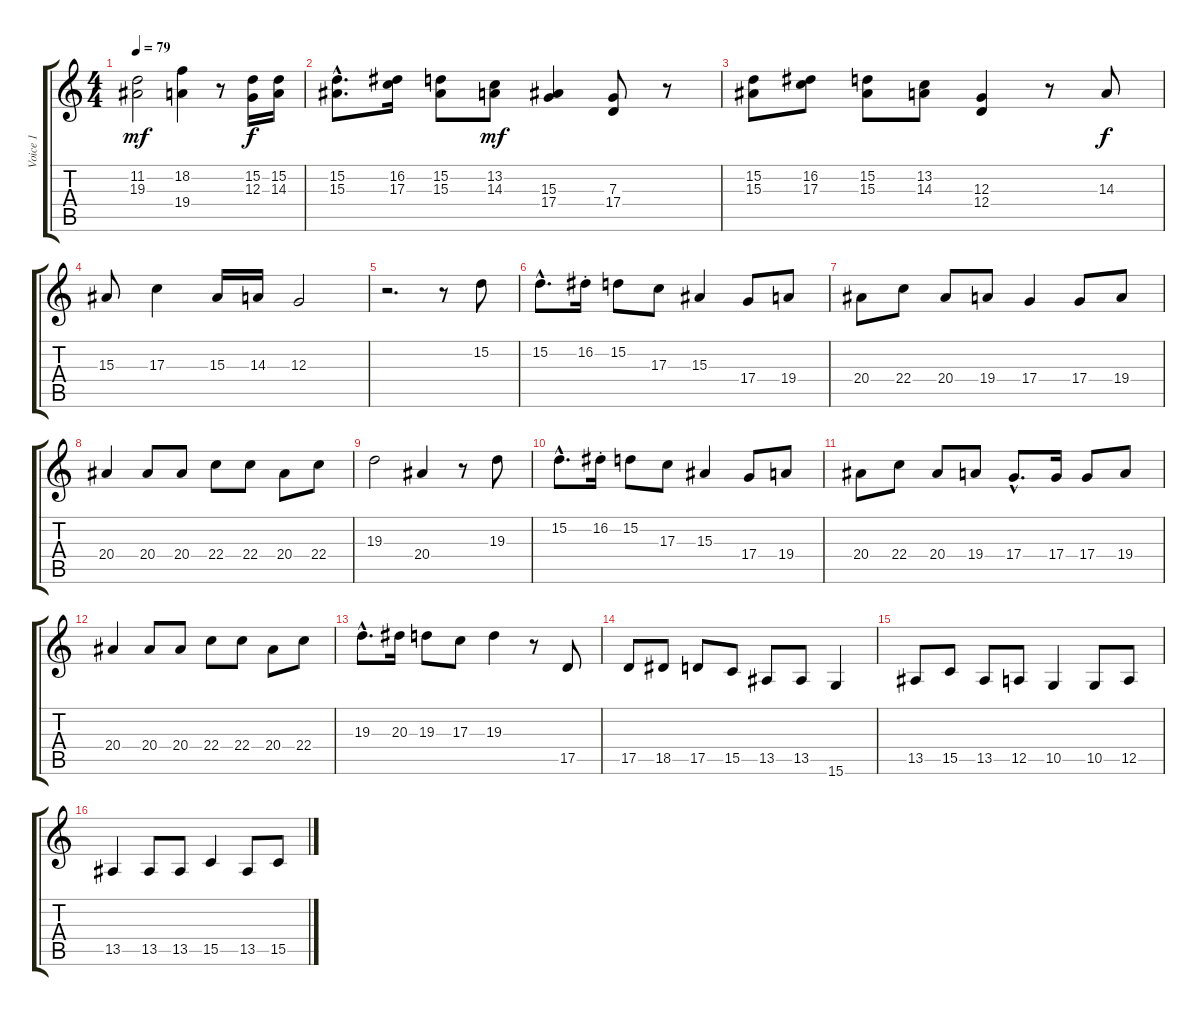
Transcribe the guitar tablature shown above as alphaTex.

\track ("Voice 1" "Voice 1") {instrument clarinet}
\staff {score tabs}
\tuning (E4 B3 G3 D3 A2 E2) {hide}
\ts (4 4)
\tempo 79
\clef g2
\ks c
(11.2 19.3).2{dy mf} (18.2 19.4).4 r.8 (15.2 12.3).16{dy f} (15.2 14.3).16 |
(15.2{hac} 15.3{hac}).8{d} (16.2 17.3).16 (15.2 15.3).8 (13.2 14.3).8{dy mf} (15.3 17.4).4 (7.3 17.4).8 r.8 |
(15.2 15.3).8 (16.2 17.3).8 (15.2 15.3).8 (13.2 14.3).8 (12.3 12.4).4 r.8 14.3.8{dy f} |
15.3.8 17.3.4 15.3.16 14.3.16 12.3.2 |
r.2{d} r.8 15.2.8{volume 16 instrument synthvoice} |
15.2{hac}.8{d} 16.2{st}.16 15.2.8 17.3.8 15.3.4 17.4.8 19.4.8 |
20.4.8 22.4.8 20.4.8 19.4.8 17.4.4 17.4.8 19.4.8 |
20.4.4 20.4.8 20.4.8 22.4.8 22.4.8 20.4.8 22.4.8 |
19.3.2 20.4.4 r.8 19.3.8 |
15.2{hac}.8{d} 16.2{st}.16 15.2.8 17.3.8 15.3.4 17.4.8 19.4.8 |
20.4.8 22.4.8 20.4.8 19.4.8 17.4{hac}.8{d} 17.4.16 17.4.8 19.4.8 |
20.4.4 20.4.8 20.4.8 22.4.8 22.4.8 20.4.8 22.4.8 |
19.3{hac}.8{d} 20.3.16 19.3.8 17.3.8 19.3.4 r.8 17.5.8{volume 12 instrument sopranosax} |
17.5.8 18.5.8 17.5.8 15.5.8 13.5.8 13.5.8 15.6.4 |
13.5.8 15.5.8 13.5.8 12.5.8 10.5.4 10.5.8 12.5.8 |
13.5.4 13.5.8 13.5.8 15.5.4 13.5.8 15.5.8
